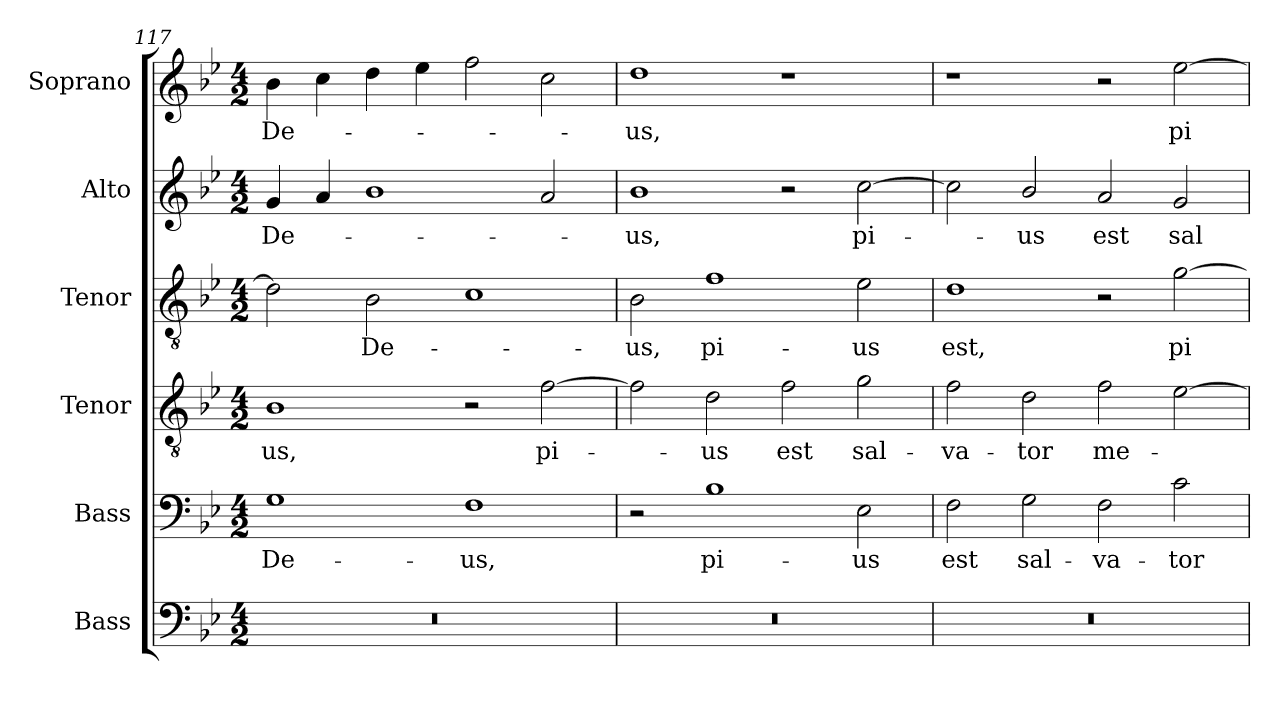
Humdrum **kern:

**kern	**kern	**text	**kern	**text	**kern	**text	**kern	**text	**kern	**text
*part6	*part5	*part5	*part4	*part4	*part3	*part3	*part2	*part2	*part1	*part1
*staff6	*staff5	*staff5	*staff4	*staff4	*staff3	*staff3	*staff2	*staff2	*staff1	*staff1
*I"Bass	*I"Bass	*	*I"Tenor	*	*I"Tenor	*	*I"Alto	*	*I"Soprano	*
*I'B2.	*I'B1.	*	*I'T2.	*	*I'T1.	*	*I'A.	*	*I'S.	*
*clefF4	*clefF4	*	*clefGv2	*	*clefGv2	*	*clefG2	*	*clefG2	*
*	*	*	*ITrd7c12	*	*ITrd7c12	*	*	*	*	*
*k[b-e-]	*k[b-e-]	*	*k[b-e-]	*	*k[b-e-]	*	*k[b-e-]	*	*k[b-e-]	*
*B-:	*B-:	*	*B-:	*	*B-:	*	*B-:	*	*B-:	*
*M4/2	*M4/2	*	*M4/2	*	*M4/2	*	*M4/2	*	*M4/2	*
=117	=117	=117	=117	=117	=117	=117	=117	=117	=117	=117
!LO:N:vis=1	!	!	!	!	!	!	!	!	!	!
!	!	!LO:LY:b:color=#000000	!	!	!	!	!	!	!	!
!	!	!	!	!LO:LY:b:color=#000000	!	!	!	!	!	!
!	!	!	!	!	!	!	!	!LO:LY:b:color=#000000	!	!
!	!	!	!	!	!	!	!	!	!	!LO:LY:b:color=#000000
0r	1Gi	De-	1BB-i	-us,	2Di\]	.	4gi/	De-	4b-i\	De-
.	.	.	.	.	.	.	4ai/	.	4cci\	.
!	!	!	!	!	!	!LO:LY:b:color=#000000	!	!	!	!
.	.	.	.	.	2BB-i\	De-	1b-i	.	4ddi\	.
.	.	.	.	.	.	.	.	.	4ee-i\	.
!	!	!LO:LY:b:color=#000000	!	!	!	!	!	!	!	!
.	1Fi	-us,	2r	.	1Ci	.	.	.	2ffi\	.
!	!	!	!	!LO:LY:b:color=#000000	!	!	!	!	!	!
.	.	.	[>2Fi\	pi-	.	.	2ai/	.	2cci\	.
!!LO:LB:g=z
=118	=118	=118	=118	=118	=118	=118	=118	=118	=118	=118
!LO:N:vis=1	!	!	!	!	!	!	!	!	!	!
!	!	!	!	!	!	!LO:LY:b:color=#000000	!	!	!	!
!	!	!	!	!	!	!	!	!LO:LY:b:color=#000000	!	!
!	!	!	!	!	!	!	!	!	!	!LO:LY:b:color=#000000
0r	2r	.	2Fi\]	.	2BB-i\	-us,	1b-i	-us,	1ddi	-us,
!	!	!LO:LY:b:color=#000000	!	!	!	!	!	!	!	!
!	!	!	!	!LO:LY:b:color=#000000	!	!	!	!	!	!
!	!	!	!	!	!	!LO:LY:b:color=#000000	!	!	!	!
.	1B-i	pi-	2Di\	-us	1Fi	pi-	.	.	.	.
!	!	!	!	!LO:LY:b:color=#000000	!	!	!	!	!	!
.	.	.	2Fi\	est	.	.	2r	.	1r	.
!	!	!LO:LY:b:color=#000000	!	!	!	!	!	!	!	!
!	!	!	!	!LO:LY:b:color=#000000	!	!	!	!	!	!
!	!	!	!	!	!	!LO:LY:b:color=#000000	!	!	!	!
!	!	!	!	!	!	!	!	!LO:LY:b:color=#000000	!	!
.	2E-i\	-us	2Gi\	sal-	2E-i\	-us	[>2cci\	pi-	.	.
=119	=119	=119	=119	=119	=119	=119	=119	=119	=119	=119
!LO:N:vis=1	!	!	!	!	!	!	!	!	!	!
!	!	!LO:LY:b:color=#000000	!	!	!	!	!	!	!	!
!	!	!	!	!LO:LY:b:color=#000000	!	!	!	!	!	!
!	!	!	!	!	!	!LO:LY:b:color=#000000	!	!	!	!
0r	2Fi\	est	2Fi\	-va-	1Di	est,	2cci\]	.	1r	.
!	!	!LO:LY:b:color=#000000	!	!	!	!	!	!	!	!
!	!	!	!	!LO:LY:b:color=#000000	!	!	!	!	!	!
!	!	!	!	!	!	!	!	!LO:LY:b:color=#000000	!	!
.	2Gi\	sal-	2Di\	-tor	.	.	2b-i/	-us	.	.
!	!	!LO:LY:b:color=#000000	!	!	!	!	!	!	!	!
!	!	!	!	!LO:LY:b:color=#000000	!	!	!	!	!	!
!	!	!	!	!	!	!	!	!LO:LY:b:color=#000000	!	!
.	2Fi\	-va-	2Fi\	me-	2r	.	2ai/	est	2r	.
!	!	!LO:LY:b:color=#000000	!	!	!	!	!	!	!	!
!	!	!	!	!	!	!LO:LY:b:color=#000000	!	!	!	!
!	!	!	!	!	!	!	!	!LO:LY:b:color=#000000	!	!
!	!	!	!	!	!	!	!	!	!	!LO:LY:b:color=#000000
.	2ci\	-tor	[>2E-i\	.	[>2Gi\	pi-	2gi/	sal-	[>2ee-i\	pi-
=	=	=	=	=	=	=	=	=	=	=
*-	*-	*-	*-	*-	*-	*-	*-	*-	*-	*-
